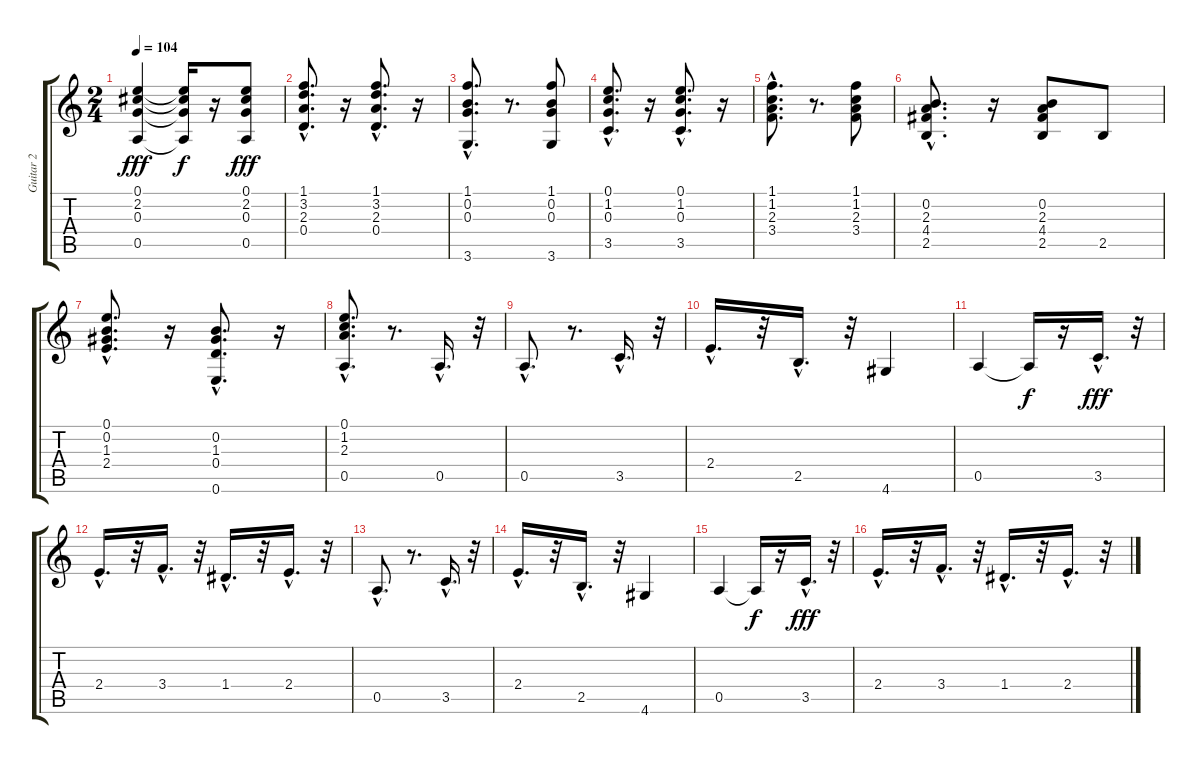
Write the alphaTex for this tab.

\track ("Guitar 2" "Guitar 2") {instrument acousticguitarnylon}
\staff {score tabs}
\tuning (E4 B3 G3 D3 A2 E2) {hide}
\ts (2 4)
\tempo 104
\clef g2
\ks c
(0.1 2.2 0.3 0.5).4{dy fff} (0.1{t} 2.2{t} 0.3{t} 0.5{t}).16{dy f} r.16 (0.1 2.2 0.3 0.5).8{dy fff} |
(1.1{hac} 3.2{hac} 2.3{hac} 0.4{hac}).8{d} r.16 (1.1{hac} 3.2{hac} 2.3{hac} 0.4{hac}).8{d} r.16 |
(1.1{hac} 0.2{hac} 0.3{hac} 3.6{hac}).8{d} r.8{d} (1.1 0.2 0.3 3.6).8 |
(0.1{hac} 1.2{hac} 0.3{hac} 3.5{hac}).8{d} r.16 (0.1{hac} 1.2{hac} 0.3{hac} 3.5{hac}).8{d} r.16 |
(1.1{hac} 1.2{hac} 2.3{hac} 3.4{hac}).8{d} r.8{d} (1.1 1.2 2.3 3.4).8 |
(0.2{hac} 2.3{hac} 4.4{hac} 2.5{hac}).8{d} r.16 (0.2 2.3 4.4 2.5).8 2.5.8 |
(0.1{hac} 0.2{hac} 1.3{hac} 2.4{hac}).8{d} r.16 (0.2{hac} 1.3{hac} 0.4{hac} 0.6{hac}).8{d} r.16 |
(0.1{hac} 1.2{hac} 2.3{hac} 0.5{hac}).8{d} r.8{d} 0.5{hac}.16{d} r.32 |
0.5{hac}.8{d} r.8{d} 3.5{hac}.16{d} r.32 |
2.4{hac}.16{d} r.32 2.5{hac}.16{d} r.32 4.6.4 |
0.5.4 0.5{t}.16{dy f} r.16 3.5{hac}.16{d dy fff} r.32 |
2.4{hac}.16{d} r.32 3.4{hac}.16{d} r.32 1.4{hac}.16{d} r.32 2.4{hac}.16{d} r.32 |
0.5{hac}.8{d} r.8{d} 3.5{hac}.16{d} r.32 |
2.4{hac}.16{d} r.32 2.5{hac}.16{d} r.32 4.6.4 |
0.5.4 0.5{t}.16{dy f} r.16 3.5{hac}.16{d dy fff} r.32 |
2.4{hac}.16{d} r.32 3.4{hac}.16{d} r.32 1.4{hac}.16{d} r.32 2.4{hac}.16{d} r.32
